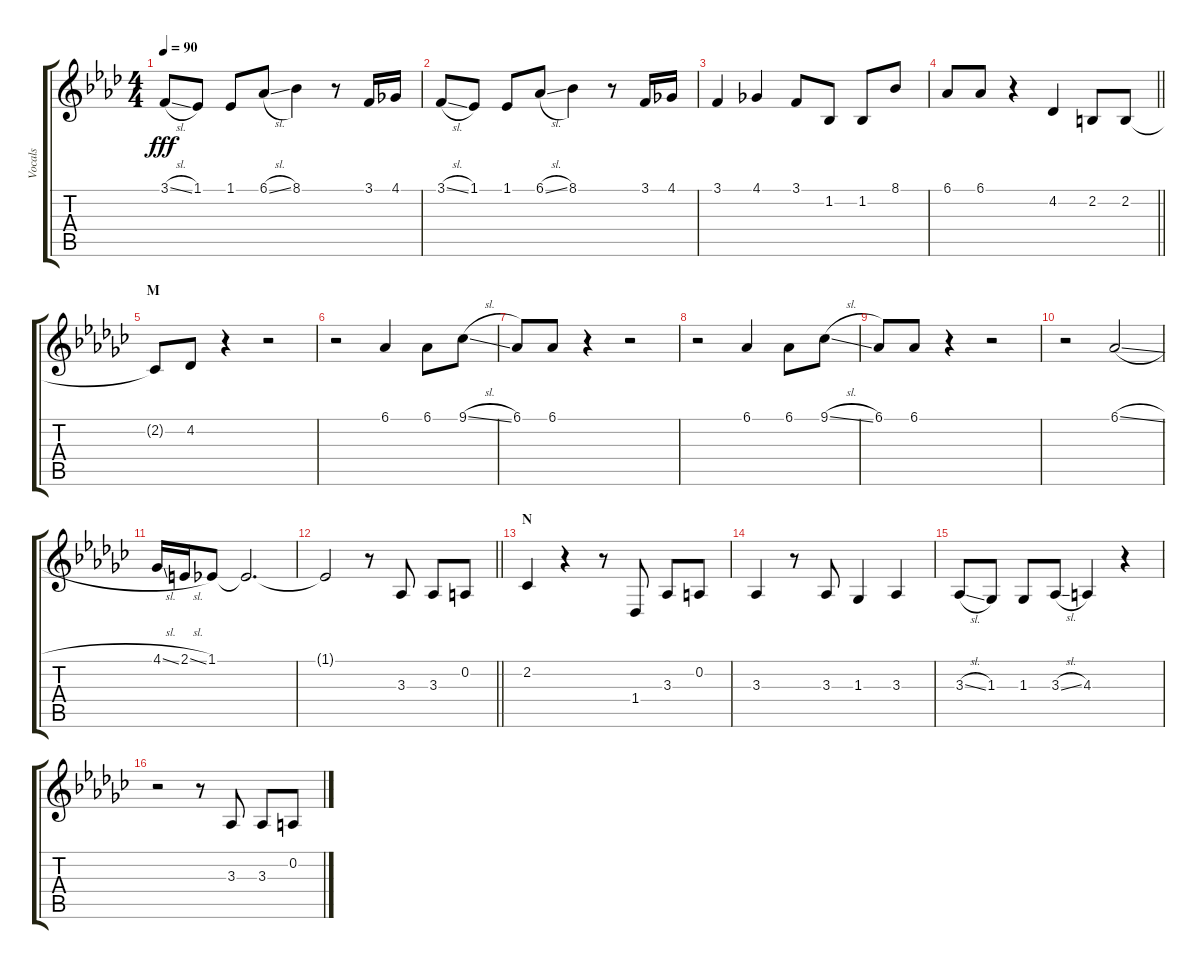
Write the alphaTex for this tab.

\track ("Vocals" "Vocals") {instrument voiceoohs}
\staff {score tabs}
\tuning (D4 A3 F3 C3 G2 D2) {hide}
\ts (4 4)
\tempo 90
\clef g2
\ks ab
3.1{sl}.8{dy fff} 1.1.8 1.1.8 6.1{sl}.8 8.1.4 r.8 3.1.16 4.1.16 |
3.1{sl}.8 1.1.8 1.1.8 6.1{sl}.8 8.1.4 r.8 3.1.16 4.1.16 |
3.1.4 4.1.4 3.1.8 1.2.8 1.2.8 8.1.8 |
\barLineRight lightlight
6.1.8 6.1.8 r.4 4.2.4 2.2.8 2.2.8 |
\section ("" "M")
\ks gb
2.2{t}.8 4.2.8 r.4 r.2 |
r.2 6.1.4 6.1.8 9.1{sl}.8 |
6.1.8 6.1.8 r.4 r.2 |
r.2 6.1.4 6.1.8 9.1{sl}.8 |
6.1.8 6.1.8 r.4 r.2 |
r.2 6.1{sl}.2 |
4.1{sl}.16 2.1{sl}.16 1.1.8 1.1{t}.2{d} |
\barLineRight lightlight
1.1{t}.2 r.8 3.3.8 3.3.8 0.2.8 |
\section ("" "N")
2.2.4 r.4 r.8 1.4.8 3.3.8 0.2.8 |
3.3.4 r.8 3.3.8 1.3.4 3.3.4 |
3.3{sl}.8 1.3.8 1.3.8 3.3{sl}.8 4.3.4 r.4 |
r.2 r.8 3.3.8 3.3.8 0.2.8
